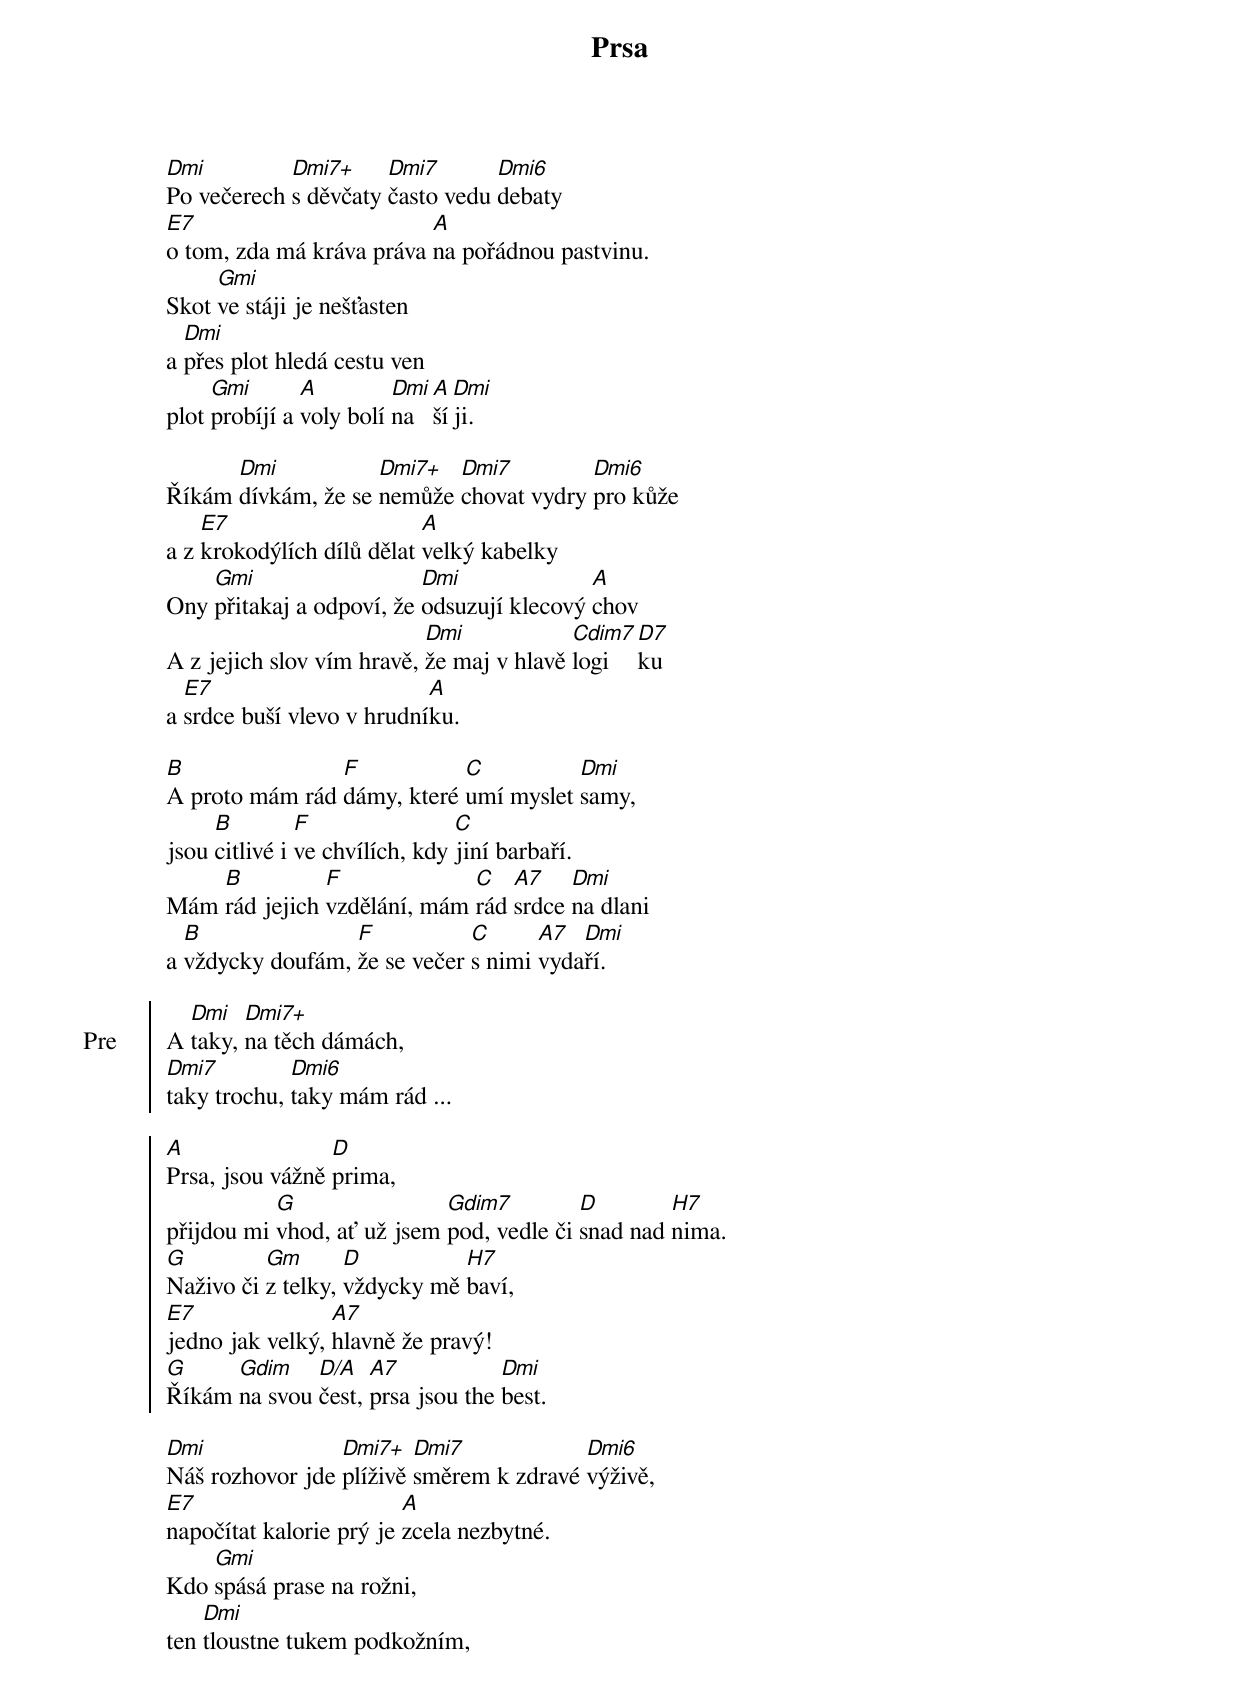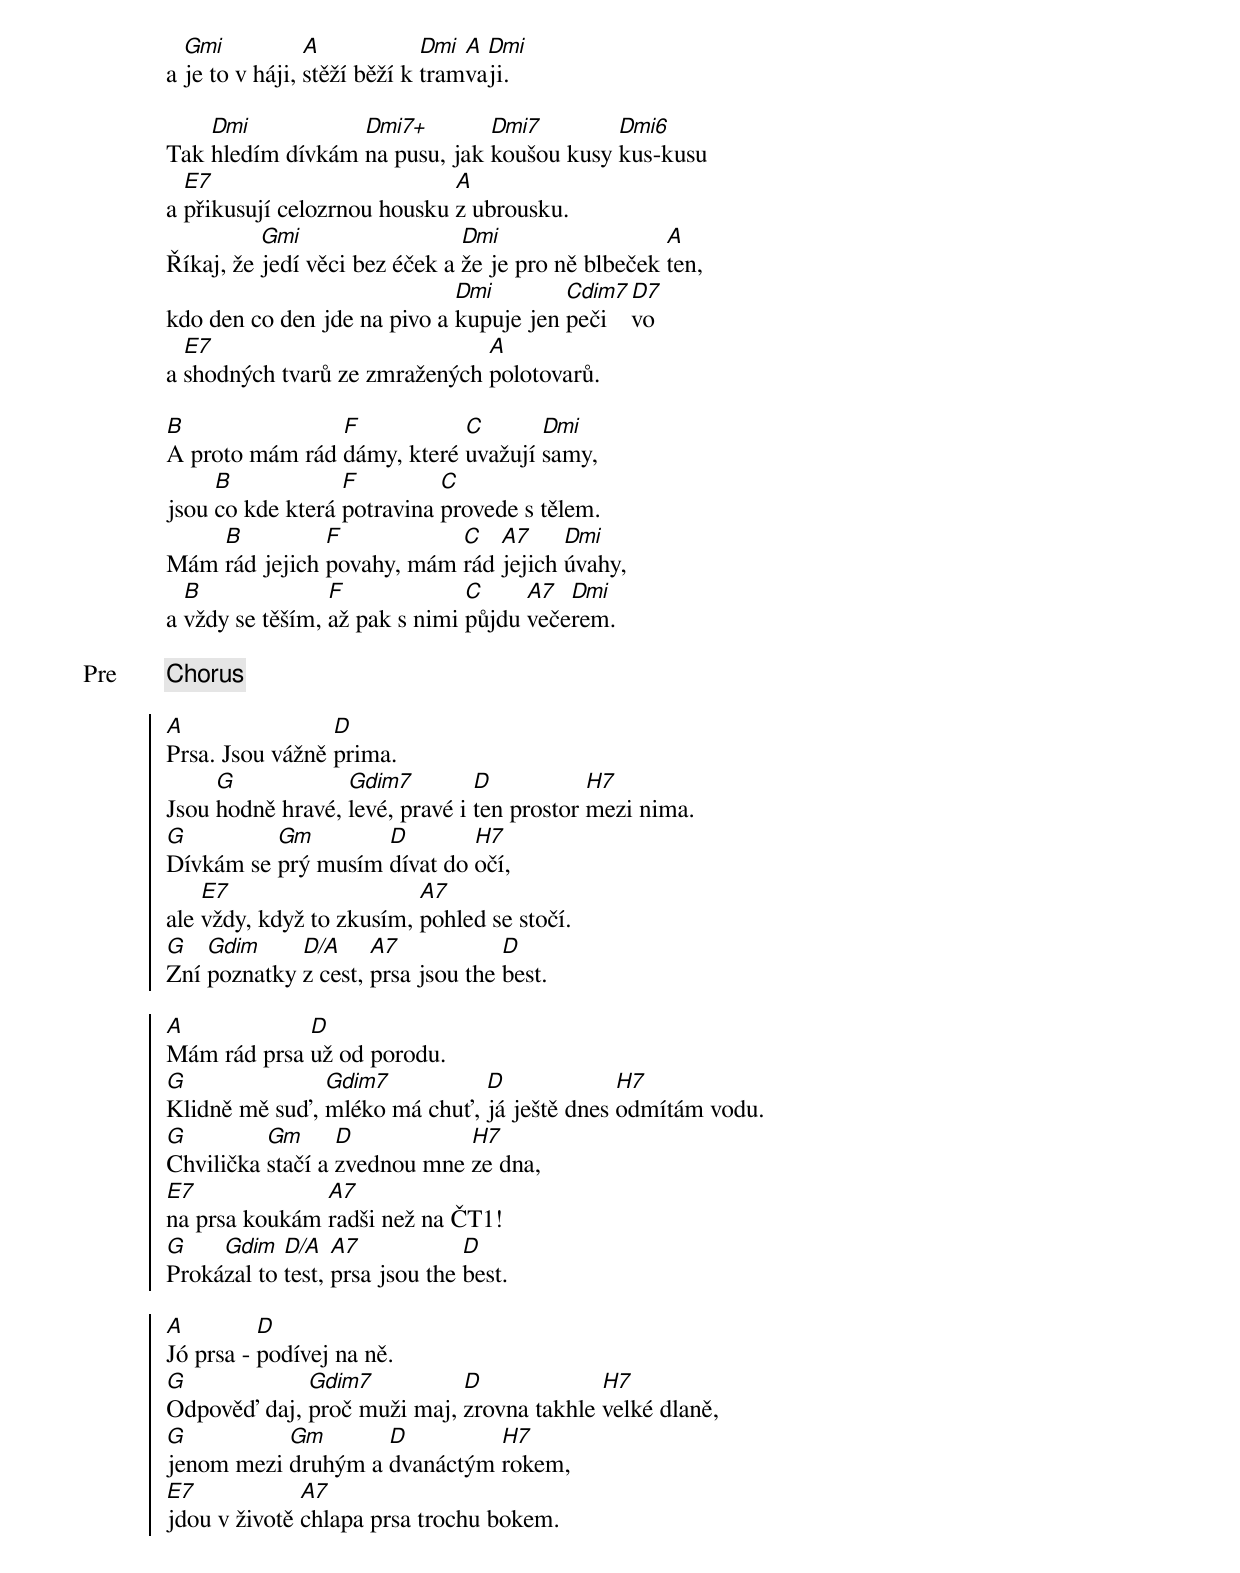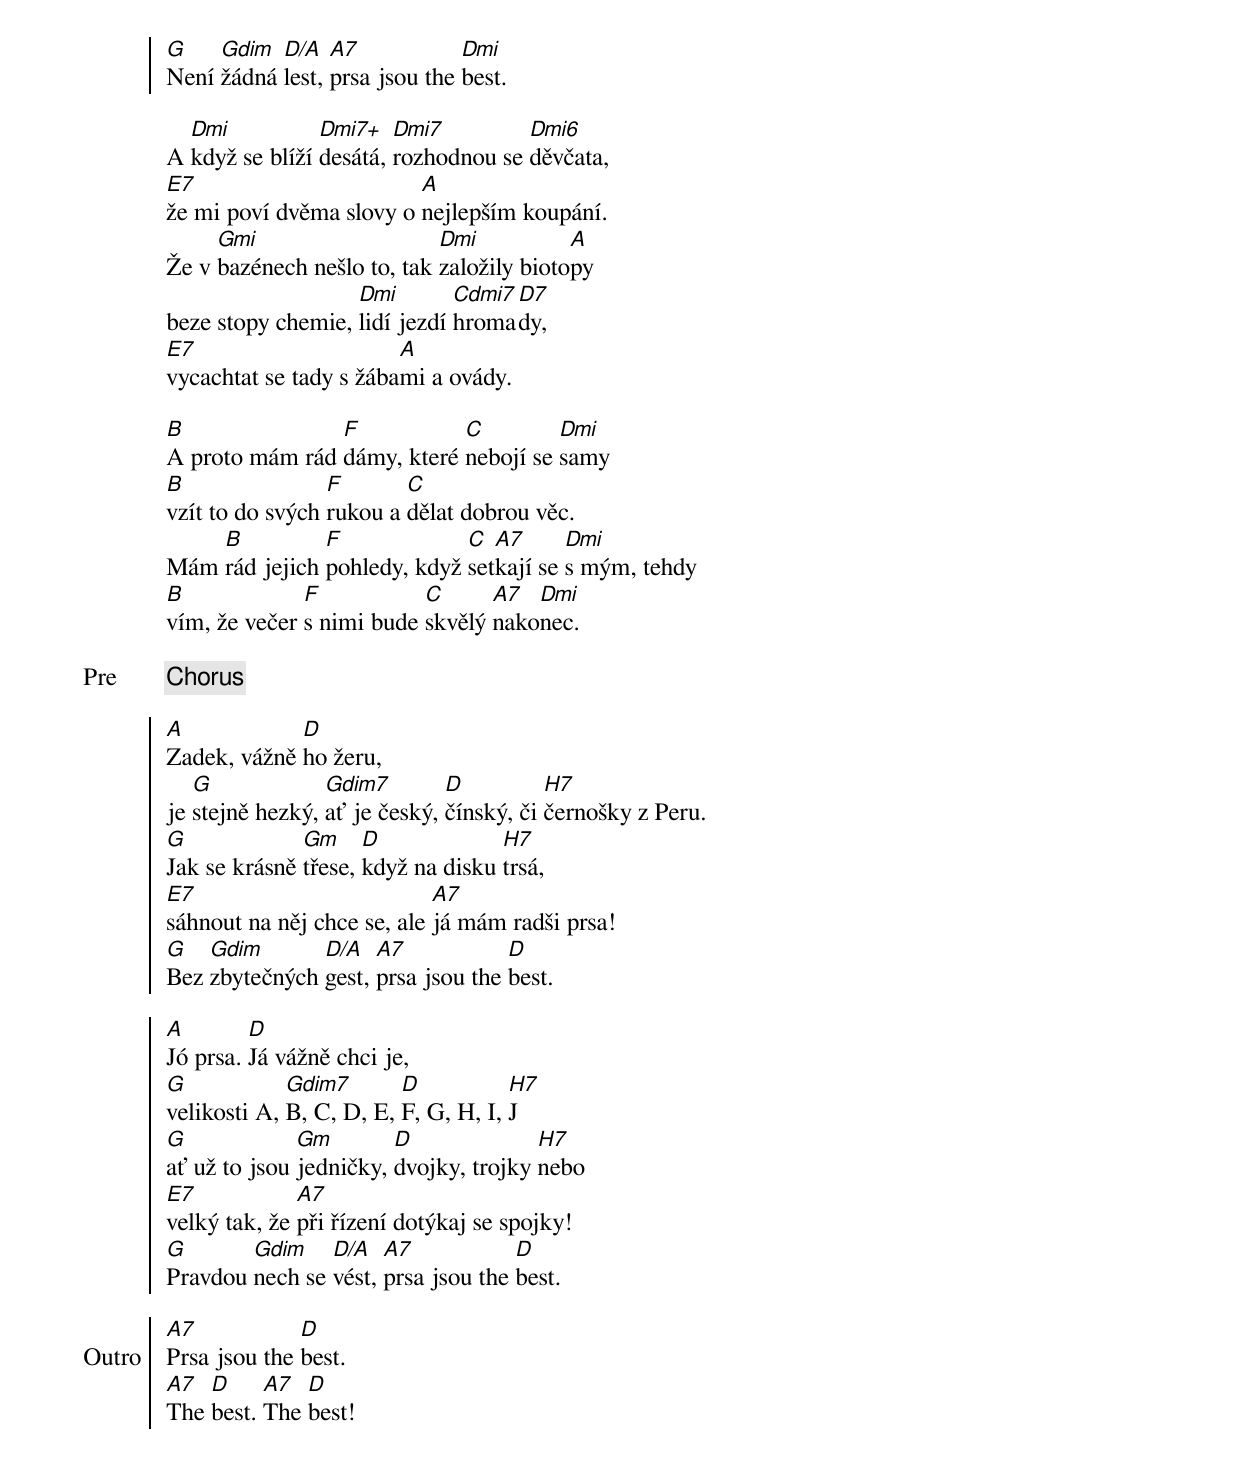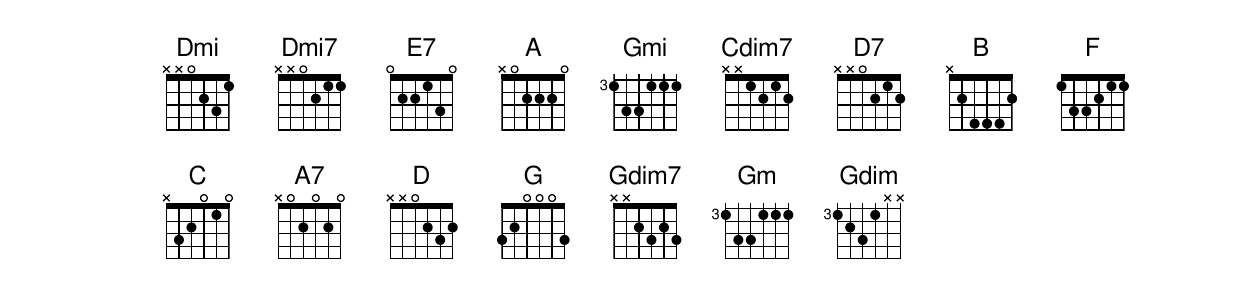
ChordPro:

{title: Prsa}
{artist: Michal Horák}
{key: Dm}
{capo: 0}
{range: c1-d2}
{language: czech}
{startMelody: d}
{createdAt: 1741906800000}
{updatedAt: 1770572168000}
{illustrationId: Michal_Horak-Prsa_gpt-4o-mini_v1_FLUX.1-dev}
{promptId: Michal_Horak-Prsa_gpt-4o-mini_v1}

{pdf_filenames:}

{start_of_verse}
[Dmi]Po večerech [Dmi7+]s děvčaty [Dmi7]často vedu [Dmi6]debaty
[E7]o tom, zda má kráva práva [A]na pořádnou pastvinu.
Skot [Gmi]ve stáji je nešťasten
a [Dmi]přes plot hledá cestu ven
plot [Gmi]probíjí a [A]voly bolí [Dmi]na [A]ší[Dmi]ji.

Říkám [Dmi]dívkám, že se [Dmi7+]nemůže [Dmi7]chovat vydry [Dmi6]pro kůže
a z [E7]krokodýlích dílů dělat [A]velký kabelky
Ony [Gmi]přitakaj a odpoví, že [Dmi]odsuzují klecový [A]chov
A z jejich slov vím hravě, [Dmi]že maj v hlavě [Cdim7]logi[D7]ku
a [E7]srdce buší vlevo v hrudní[A]ku.
{end_of_verse}

{start_of_bridge}
[B]A proto mám rád [F]dámy, které [C]umí myslet [Dmi]samy,
jsou [B]citlivé i [F]ve chvílích, kdy [C]jiní barbaří.
Mám [B]rád jejich [F]vzdělání, mám [C]rád [A7]srdce [Dmi]na dlani
a [B]vždycky doufám, [F]že se večer [C]s nimi [A7]vyda[Dmi]ří.
{end_of_bridge}

{start_of_chorus: Pre}
A [Dmi]taky, [Dmi7+]na těch dámách,
[Dmi7]taky trochu, [Dmi6]taky mám rád ...
{end_of_chorus}

{start_of_chorus}
[A]Prsa, jsou vážně [D]prima,
přijdou mi [G]vhod, ať už jsem [Gdim7]pod, vedle či [D]snad nad [H7]nima.
[G]Naživo či [Gm]z telky, [D]vždycky mě [H7]baví,
[E7]jedno jak velký, [A7]hlavně že pravý!
[G]Říkám [Gdim]na svou [D/A]čest, [A7]prsa jsou the [Dmi]best.
{end_of_chorus}

{start_of_verse}
[Dmi]Náš rozhovor jde [Dmi7+]plíživě [Dmi7]směrem k zdravé [Dmi6]výživě,
[E7]napočítat kalorie prý je [A]zcela nezbytné.
Kdo [Gmi]spásá prase na rožni,
ten [Dmi]tloustne tukem podkožním,
a [Gmi]je to v háji, [A]stěží běží k [Dmi]tram[A]va[Dmi]ji.

Tak [Dmi]hledím dívkám [Dmi7+]na pusu, jak [Dmi7]koušou kusy [Dmi6]kus-kusu
a [E7]přikusují celozrnou housku [A]z ubrousku.
Říkaj, že [Gmi]jedí věci bez éček a [Dmi]že je pro ně blbeček [A]ten,
kdo den co den jde na pivo a [Dmi]kupuje jen [Cdim7]peči[D7]vo
a [E7]shodných tvarů ze zmražených [A]polotovarů.
{end_of_verse}

{start_of_bridge}
[B]A proto mám rád [F]dámy, které [C]uvažují [Dmi]samy,
jsou [B]co kde která [F]potravina [C]provede s tělem.
Mám [B]rád jejich [F]povahy, mám [C]rád [A7]jejich [Dmi]úvahy,
a [B]vždy se těším, [F]až pak s nimi [C]půjdu [A7]veče[Dmi]rem.
{end_of_bridge}

{chorus: Pre}

{start_of_chorus}
[A]Prsa. Jsou vážně [D]prima.
Jsou [G]hodně hravé, [Gdim7]levé, pravé i [D]ten prostor [H7]mezi nima.
[G]Dívkám se [Gm]prý musím [D]dívat do [H7]očí,
ale [E7]vždy, když to zkusím, [A7]pohled se stočí.
[G]Zní [Gdim]poznatky [D/A]z cest, [A7]prsa jsou the [D]best.
{end_of_chorus}

{start_of_chorus}
[A]Mám rád prsa [D]už od porodu.
[G]Klidně mě suď, [Gdim7]mléko má chuť, [D]já ještě dnes [H7]odmítám vodu.
[G]Chvilička [Gm]stačí a [D]zvednou mne [H7]ze dna,
[E7]na prsa koukám [A7]radši než na ČT1!
[G]Proká[Gdim]zal to [D/A]test, [A7]prsa jsou the [D]best.
{end_of_chorus}

{start_of_chorus}
[A]Jó prsa - [D]podívej na ně.
[G]Odpověď daj, [Gdim7]proč muži maj, [D]zrovna takhle [H7]velké dlaně,
[G]jenom mezi [Gm]druhým a [D]dvanáctým [H7]rokem,
[E7]jdou v životě [A7]chlapa prsa trochu bokem.
[G]Není [Gdim]žádná [D/A]lest, [A7]prsa jsou the [Dmi]best.
{end_of_chorus}

{start_of_verse}
A [Dmi]když se blíží [Dmi7+]desátá, [Dmi7]rozhodnou se [Dmi6]děvčata,
[E7]že mi poví dvěma slovy o [A]nejlepším koupání.
Že v [Gmi]bazénech nešlo to, tak [Dmi]založily bioto[A]py
beze stopy chemie, [Dmi]lidí jezdí [Cdmi7]hroma[D7]dy,
[E7]vycachtat se tady s žába[A]mi a ovády.
{end_of_verse}

{start_of_bridge}
[B]A proto mám rád [F]dámy, které [C]nebojí se [Dmi]samy
[B]vzít to do svých [F]rukou a [C]dělat dobrou věc.
Mám [B]rád jejich [F]pohledy, když [C]set[A7]kají se [Dmi]s mým, tehdy
[B]vím, že večer [F]s nimi bude [C]skvělý [A7]nako[Dmi]nec.
{end_of_bridge}

{chorus: Pre}

{start_of_chorus}
[A]Zadek, vážně [D]ho žeru,
je [G]stejně hezký, [Gdim7]ať je český, [D]čínský, či [H7]černošky z Peru.
[G]Jak se krásně [Gm]třese, [D]když na disku [H7]trsá,
[E7]sáhnout na něj chce se, ale [A7]já mám radši prsa!
[G]Bez [Gdim]zbytečných [D/A]gest, [A7]prsa jsou the [D]best.
{end_of_chorus}

{start_of_chorus}
[A]Jó prsa. [D]Já vážně chci je,
[G]velikosti A, [Gdim7]B, C, D, E, [D]F, G, H, I, [H7]J
[G]ať už to jsou [Gm]jedničky, [D]dvojky, trojky [H7]nebo
[E7]velký tak, že [A7]při řízení dotýkaj se spojky!
[G]Pravdou [Gdim]nech se [D/A]vést, [A7]prsa jsou the [D]best.
{end_of_chorus}

{start_of_chorus: Outro}
[A7]Prsa jsou the [D]best.
[A7]The [D]best. [A7]The [D]best!
{end_of_chorus}
